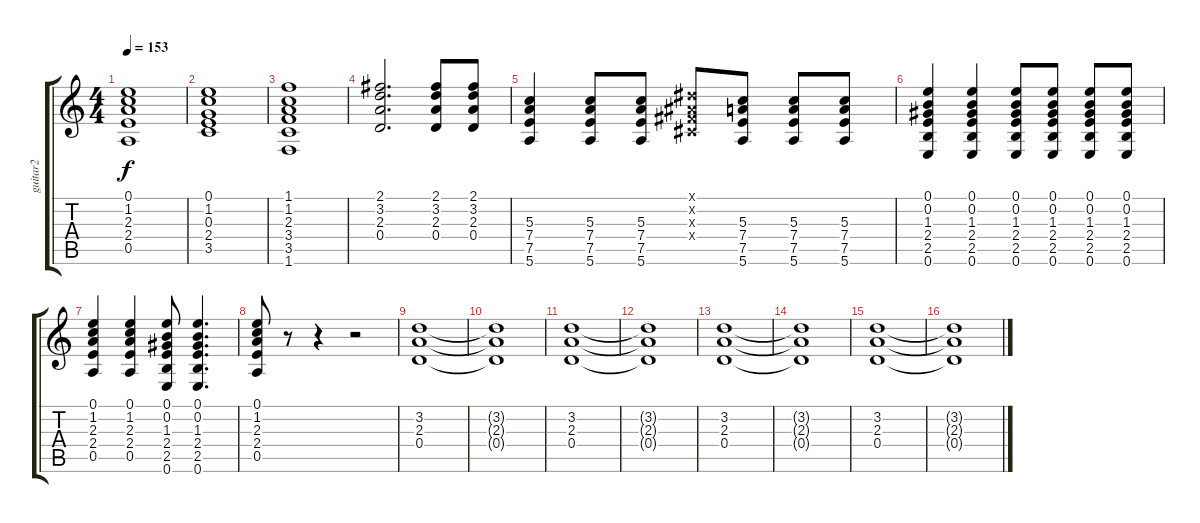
\track ("guitar2" "guitar2") {instrument acousticguitarsteel}
\staff {score tabs}
\tuning (E4 B3 G3 D3 A2 E2) {hide}
\ts (4 4)
\tempo 153
\clef g2
\ks c
(0.1 1.2 2.3 2.4 0.5).1{dy f} |
(0.1 1.2 0.3 2.4 3.5).1 |
(1.1 1.2 2.3 3.4 3.5 1.6).1 |
(2.1 3.2 2.3 0.4).2{d} (2.1 3.2 2.3 0.4).8 (2.1 3.2 2.3 0.4).8 |
(5.3 7.4 7.5 5.6).4 (5.3 7.4 7.5 5.6).8 (5.3 7.4 7.5 5.6).8 (-1.1{x} -1.2{x} -1.3{x} -1.4{x}).8 (5.3 7.4 7.5 5.6).8 (5.3 7.4 7.5 5.6).8 (5.3 7.4 7.5 5.6).8 |
(0.1 0.2 1.3 2.4 2.5 0.6).4 (0.1 0.2 1.3 2.4 2.5 0.6).4 (0.1 0.2 1.3 2.4 2.5 0.6).8 (0.1 0.2 1.3 2.4 2.5 0.6).8 (0.1 0.2 1.3 2.4 2.5 0.6).8 (0.1 0.2 1.3 2.4 2.5 0.6).8 |
(0.1 1.2 2.3 2.4 0.5).4 (0.1 1.2 2.3 2.4 0.5).4 (0.1 0.2 1.3 2.4 2.5 0.6).8 (0.1 0.2 1.3 2.4 2.5 0.6).4{d} |
(0.1 1.2 2.3 2.4 0.5).8 r.8 r.4 r.2 |
(3.2 2.3 0.4).1 |
(3.2{t} 2.3{t} 0.4{t}).1 |
(3.2 2.3 0.4).1 |
(3.2{t} 2.3{t} 0.4{t}).1 |
(3.2 2.3 0.4).1 |
(3.2{t} 2.3{t} 0.4{t}).1 |
(3.2 2.3 0.4).1 |
(3.2{t} 2.3{t} 0.4{t}).1
